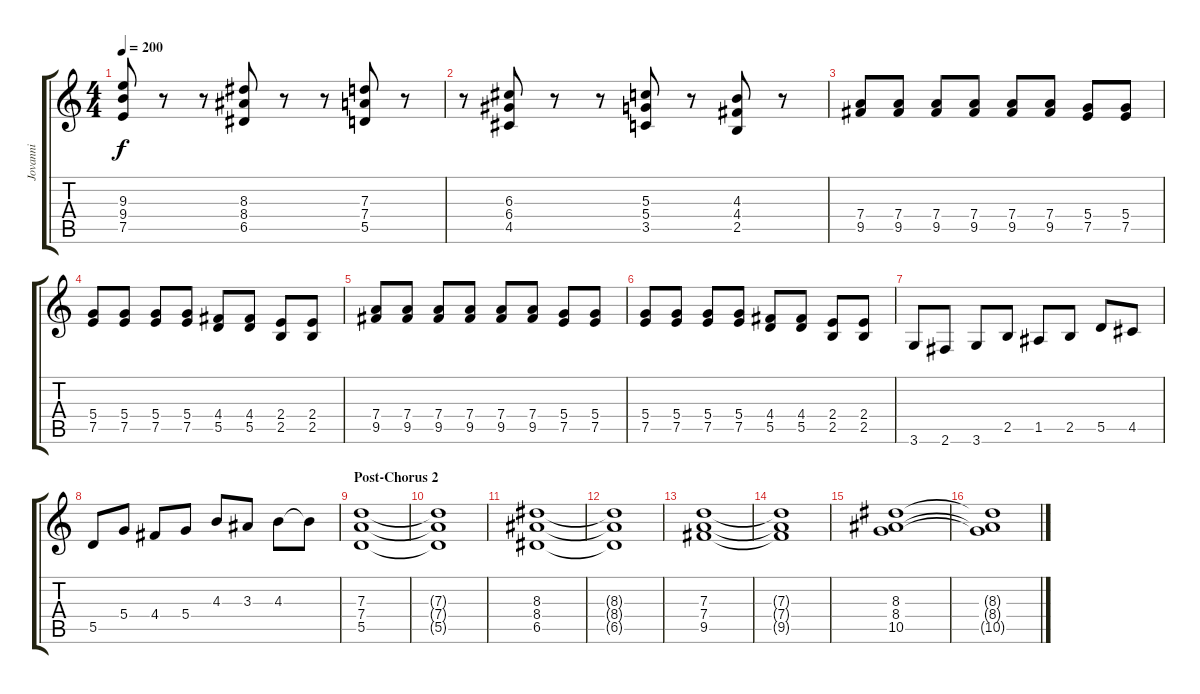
\track ("Jovanni" "Jovanni") {instrument distortionguitar}
\staff {score tabs}
\tuning (E4 B3 G3 D3 A2 E2) {hide}
\ts (4 4)
\tempo 200
\clef g2
\ks c
(9.3 9.4 7.5).8{dy f} r.8 r.8 (8.3 8.4 6.5).8 r.8 r.8 (7.3 7.4 5.5).8 r.8 |
r.8 (6.3 6.4 4.5).8 r.8 r.8 (5.3 5.4 3.5).8 r.8 (4.3 4.4 2.5).8 r.8 |
(7.4 9.5).8 (7.4 9.5).8 (7.4 9.5).8 (7.4 9.5).8 (7.4 9.5).8 (7.4 9.5).8 (5.4 7.5).8 (5.4 7.5).8 |
(5.4 7.5).8 (5.4 7.5).8 (5.4 7.5).8 (5.4 7.5).8 (4.4 5.5).8 (4.4 5.5).8 (2.4 2.5).8 (2.4 2.5).8 |
(7.4 9.5).8 (7.4 9.5).8 (7.4 9.5).8 (7.4 9.5).8 (7.4 9.5).8 (7.4 9.5).8 (5.4 7.5).8 (5.4 7.5).8 |
(5.4 7.5).8 (5.4 7.5).8 (5.4 7.5).8 (5.4 7.5).8 (4.4 5.5).8 (4.4 5.5).8 (2.4 2.5).8 (2.4 2.5).8 |
3.6.8 2.6.8 3.6.8 2.5.8 1.5.8 2.5.8 5.5.8 4.5.8 |
5.5.8 5.4.8 4.4.8 5.4.8 4.3.8 3.3.8 4.3.8 4.3{t}.8 |
\section ("" "Post-Chorus 2")
(7.3 7.4 5.5).1 |
(7.3{t} 7.4{t} 5.5{t}).1 |
(8.3 8.4 6.5).1 |
(8.3{t} 8.4{t} 6.5{t}).1 |
(7.3 7.4 9.5).1 |
(7.3{t} 7.4{t} 9.5{t}).1 |
(8.3 8.4 10.5).1 |
(8.3{t} 8.4{t} 10.5{t}).1
